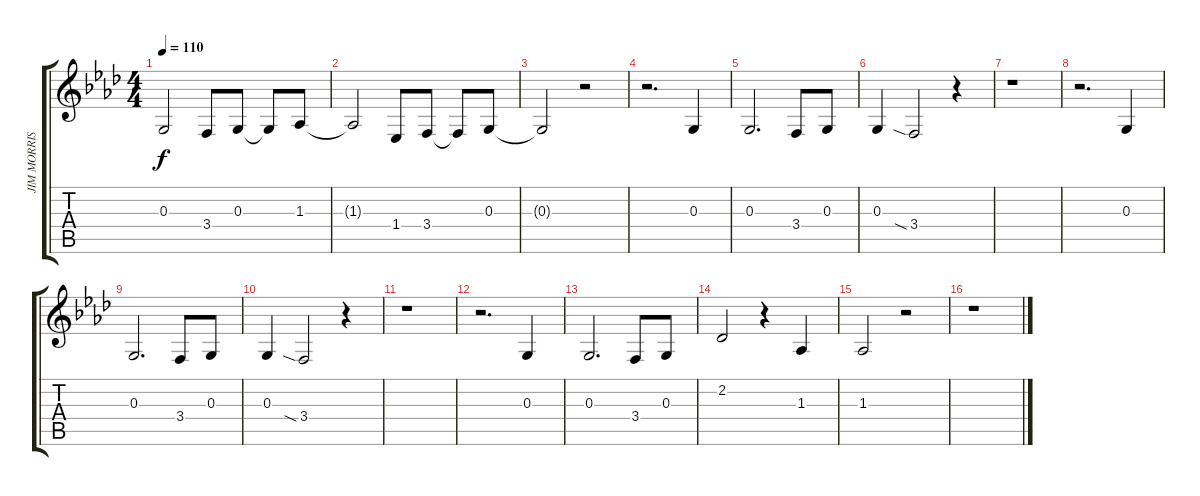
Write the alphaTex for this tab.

\track ("JIM MORRISON" "JIM MORRIS") {instrument clarinet}
\staff {score tabs}
\tuning (E4 B3 G3 D3 A2 E2) {hide}
\ts (4 4)
\tempo 110
\clef g2
\ks ab
0.3.2{dy f} 3.4.8 0.3.8 0.3{t}.8 1.3.8 |
1.3{t}.2 1.4.8 3.4.8 3.4{t}.8 0.3.8 |
0.3{t}.2 r.2 |
r.2{d} 0.3.4 |
0.3.2{d} 3.4.8 0.3.8 |
0.3.4 3.4{sia}.2 r.4 |
r.1 |
r.2{d} 0.3.4 |
0.3.2{d} 3.4.8 0.3.8 |
0.3.4 3.4{sia}.2 r.4 |
r.1 |
r.2{d} 0.3.4 |
0.3.2{d} 3.4.8 0.3.8 |
2.2.2 r.4 1.3.4 |
1.3.2 r.2 |
r.1
